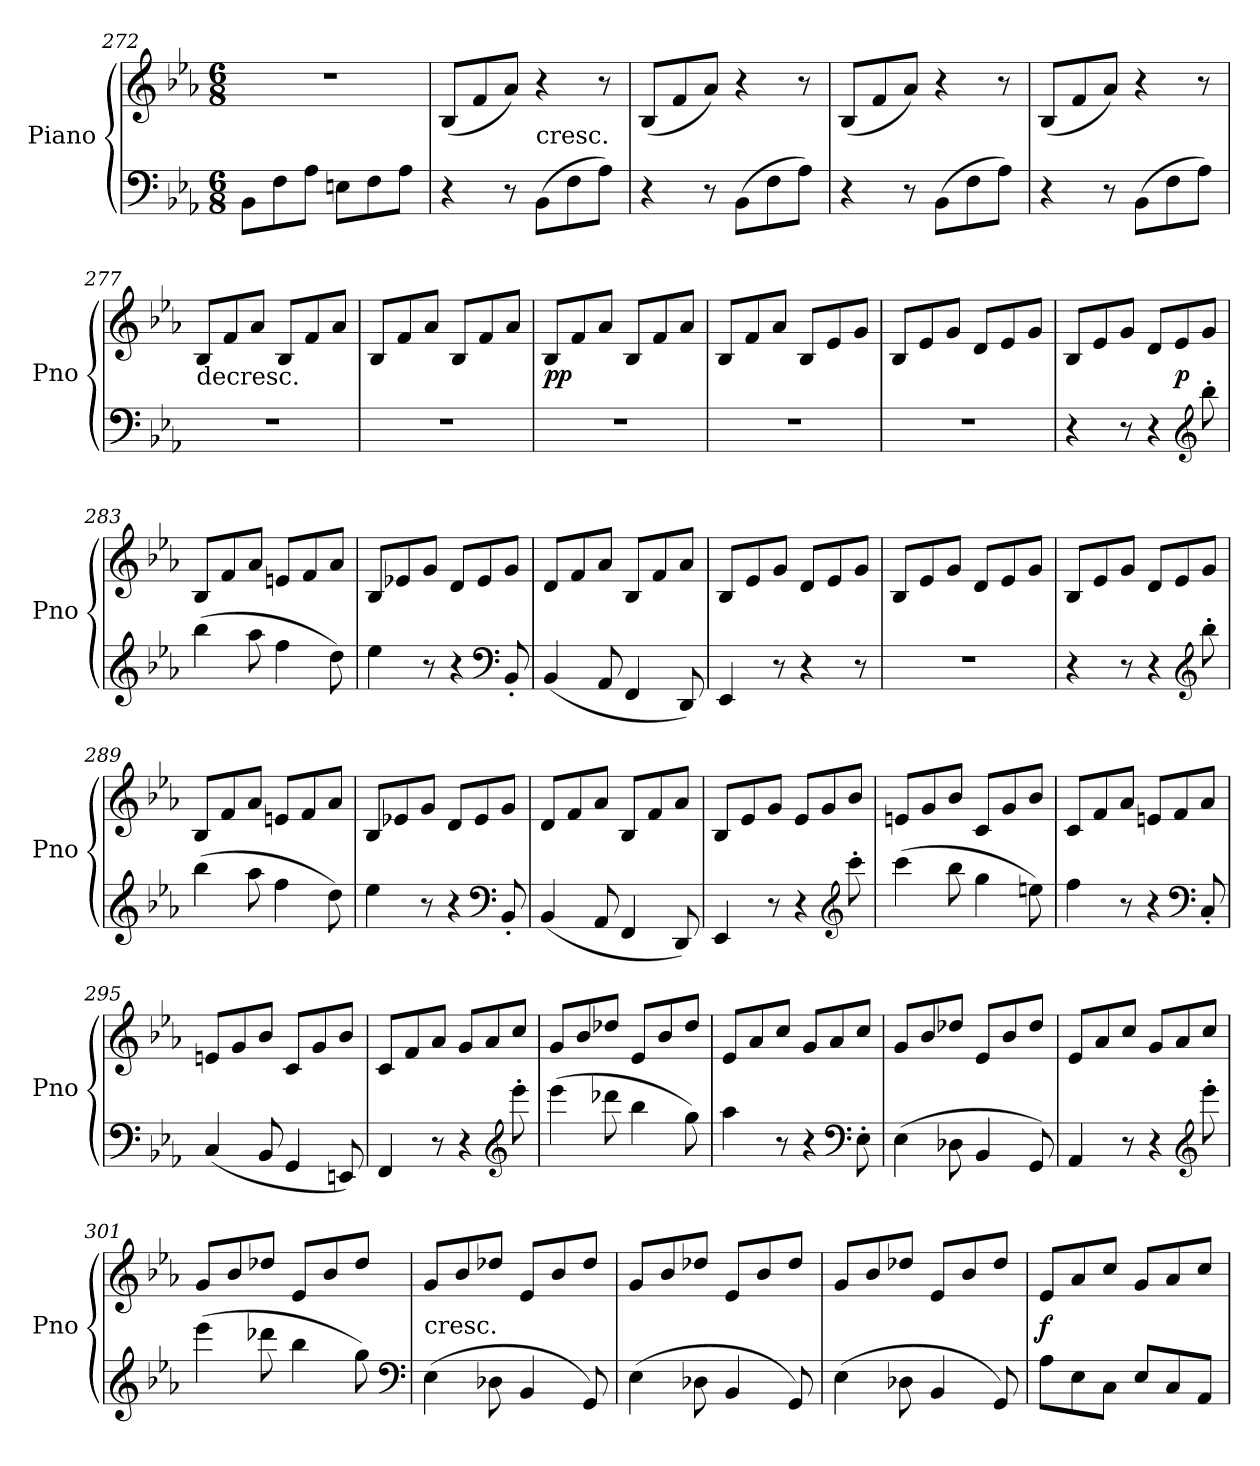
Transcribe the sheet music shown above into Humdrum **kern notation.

**kern	**kern	**dynam
*part1	*part1	*part1
*staff2	*staff1	*staff1/2
*I"Piano	*	*
*I'Pno	*	*
*clefF4	*clefG2	*
*k[b-e-a-]	*k[b-e-a-]	*
*E-:	*E-:	*
*M6/8	*M6/8	*
=272	=272	=272
8BB-L	2.r	.
8F	.	.
8A-J	.	.
8EnL	.	.
8F	.	.
8A-J	.	.
=273	=273	=273
4r	(8B-L	.
.	8f	.
8r	8a-J)	.
!	!LO:TX:c:t=cresc.	!
(8BB-L	4r	.
8F	.	.
8A-J)	8r	.
=274	=274	=274
4r	(8B-L	.
.	8f	.
8r	8a-J)	.
(8BB-L	4r	.
8F	.	.
8A-J)	8r	.
=275	=275	=275
4r	(8B-L	.
.	8f	.
8r	8a-J)	.
(8BB-L	4r	.
8F	.	.
8A-J)	8r	.
=276	=276	=276
4r	(8B-L	.
.	8f	.
8r	8a-J)	.
(8BB-L	4r	.
8F	.	.
8A-J)	8r	.
=277	=277	=277
!	!LO:TX:c:t=decresc.	!
2.r	8B-L	.
.	8f	.
.	8a-J	.
.	8B-L	.
.	8f	.
.	8a-J	.
=278	=278	=278
2.r	8B-L	.
.	8f	.
.	8a-J	.
.	8B-L	.
.	8f	.
.	8a-J	.
=279	=279	=279
2.r	8B-L	pp
.	8f	.
.	8a-J	.
.	8B-L	.
.	8f	.
.	8a-J	.
=280	=280	=280
2.r	8B-L	.
.	8f	.
.	8a-J	.
.	8B-L	.
.	8e-	.
.	8gJ	.
=281	=281	=281
2.r	8B-L	.
.	8e-	.
.	8gJ	.
.	8dL	.
.	8e-	.
.	8gJ	.
=282	=282	=282
4r	8B-L	.
.	8e-	.
8r	8gJ	.
4r	8dL	.
.	8e-	p
*clefG2	*	*
8bb-'	8gJ	.
=283	=283	=283
(4bb-	8B-L	.
.	8f	.
8aa-	8a-J	.
4ff	8enL	.
.	8f	.
8dd)	8a-J	.
=284	=284	=284
4ee-	8B-L	.
.	8e-X	.
8r	8gJ	.
4r	8dL	.
.	8e-	.
*clefF4	*	*
8BB-'	8gJ	.
=285	=285	=285
(4BB-	8dL	.
.	8f	.
8AA-	8a-J	.
4FF	8B-L	.
.	8f	.
8DD)	8a-J	.
=286	=286	=286
4EE-	8B-L	.
.	8e-	.
8r	8gJ	.
4r	8dL	.
.	8e-	.
8r	8gJ	.
=287	=287	=287
2.r	8B-L	.
.	8e-	.
.	8gJ	.
.	8dL	.
.	8e-	.
.	8gJ	.
=288	=288	=288
4r	8B-L	.
.	8e-	.
8r	8gJ	.
4r	8dL	.
.	8e-	.
*clefG2	*	*
8bb-'	8gJ	.
=289	=289	=289
(4bb-	8B-L	.
.	8f	.
8aa-	8a-J	.
4ff	8enL	.
.	8f	.
8dd)	8a-J	.
=290	=290	=290
4ee-	8B-L	.
.	8e-X	.
8r	8gJ	.
4r	8dL	.
.	8e-	.
*clefF4	*	*
8BB-'	8gJ	.
=291	=291	=291
(4BB-	8dL	.
.	8f	.
8AA-	8a-J	.
4FF	8B-L	.
.	8f	.
8DD)	8a-J	.
=292	=292	=292
4EE-	8B-L	.
.	8e-	.
8r	8gJ	.
4r	8e-L	.
.	8g	.
*clefG2	*	*
8ccc'	8b-J	.
=293	=293	=293
(4ccc	8enL	.
.	8g	.
8bb-	8b-J	.
4gg	8cL	.
.	8g	.
8een)	8b-J	.
=294	=294	=294
4ff	8cL	.
.	8f	.
8r	8a-J	.
4r	8enL	.
.	8f	.
*clefF4	*	*
8C'	8a-J	.
=295	=295	=295
(4C	8enL	.
.	8g	.
8BB-	8b-J	.
4GG	8cL	.
.	8g	.
8EEn)	8b-J	.
=296	=296	=296
4FF	8cL	.
.	8f	.
8r	8a-J	.
4r	8gL	.
.	8a-	.
*clefG2	*	*
8eee-'	8ccJ	.
=297	=297	=297
(4eee-	8g/L	.
.	8b-/	.
8ddd-X	8dd-X/J	.
4bb-	8e-L	.
.	8b-	.
8gg)	8dd-J	.
=298	=298	=298
4aa-	8e-L	.
.	8a-	.
8r	8ccJ	.
4r	8gL	.
.	8a-	.
*clefF4	*	*
8E-'	8ccJ	.
=299	=299	=299
(>4E-	8g/L	.
.	8b-/	.
8D-X	8dd-X/J	.
4BB-	8e-L	.
.	8b-	.
8GG)	8dd-J	.
=300	=300	=300
4AA-	8e-L	.
.	8a-	.
8r	8ccJ	.
4r	8gL	.
.	8a-	.
*clefG2	*	*
8eee-'	8ccJ	.
=301	=301	=301
(4eee-	8g/L	.
.	8b-/	.
8ddd-X	8dd-X/J	.
4bb-	8e-L	.
.	8b-	.
8gg)	8dd-J	.
*clefF4	*	*
=302	=302	=302
!	!LO:TX:c:t=cresc.	!
(>4E-	8g/L	.
.	8b-/	.
8D-X	8dd-X/J	.
4BB-	8e-L	.
.	8b-	.
8GG)	8dd-J	.
=303	=303	=303
(>4E-	8g/L	.
.	8b-/	.
8D-X	8dd-X/J	.
4BB-	8e-L	.
.	8b-	.
8GG)	8dd-J	.
=304	=304	=304
(>4E-	8g/L	.
.	8b-/	.
8D-X	8dd-X/J	.
4BB-	8e-L	.
.	8b-	.
8GG)	8dd-J	.
=305	=305	=305
8A-L	8e-L	f
8E-	8a-	.
8CJ	8ccJ	.
8E-L	8gL	.
8C	8a-	.
8AA-J	8ccJ	.
=	=	=
*-	*-	*-
